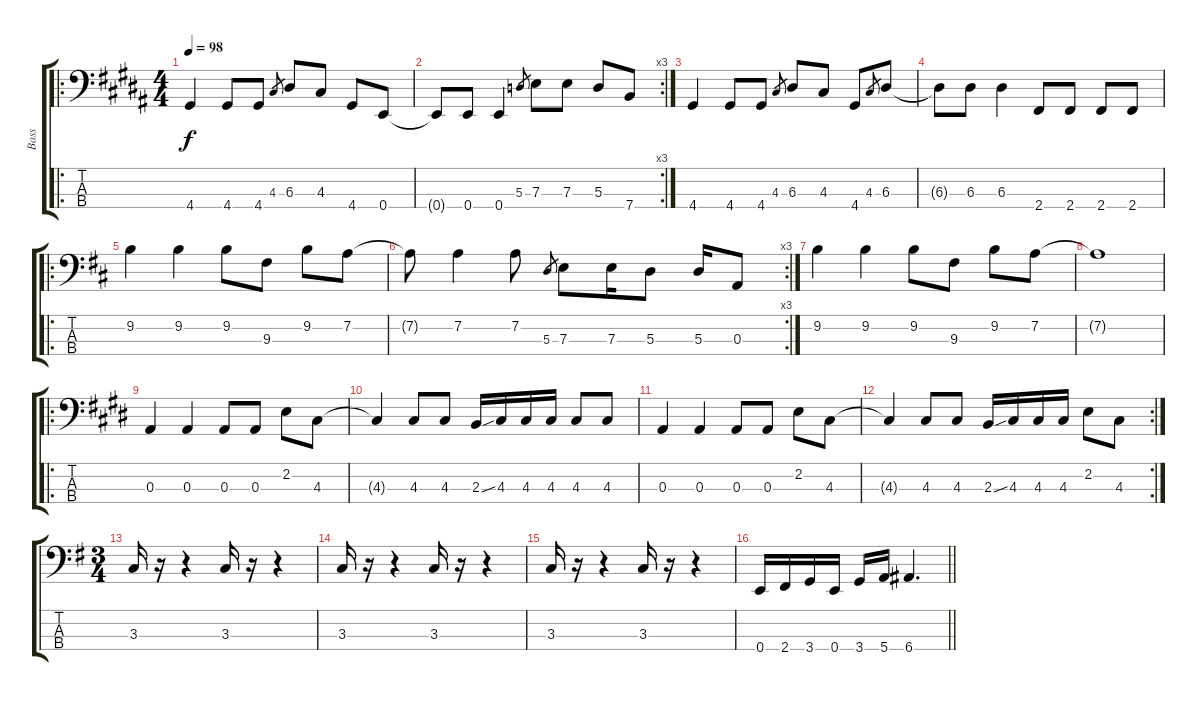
\track ("Bass" "Bass") {instrument electricbassfinger}
\staff {score tabs}
\tuning (G2 D2 A1 E1) {hide}
\ro
\ts (4 4)
\tempo 98
\clef f4
\ks g#minor
4.4.4{dy f} 4.4.8 4.4.8 4.3.8{gr} 6.3.8 4.3.8 4.4.8 0.4.8 |
\rc 3
0.4{t}.8 0.4.8 0.4.4 5.3.8{gr} 7.3.8 7.3.8 5.3.8 7.4.8 |
4.4.4 4.4.8 4.4.8 4.3.8{gr} 6.3.8 4.3.8 4.4.8 4.3.8{gr} 6.3.8 |
6.3{t}.8 6.3.8 6.3.4 2.4.8 2.4.8 2.4.8 2.4.8 |
\ro
\ks d
9.2.4 9.2.4 9.2.8 9.3.8 9.2.8 7.2.8 |
\rc 3
7.2{t}.8 7.2.4 7.2.8 5.3.8{gr} 7.3.8 7.3.16 5.3.8 5.3.16 0.3.8 |
9.2.4 9.2.4 9.2.8 9.3.8 9.2.8 7.2.8 |
7.2{t}.1 |
\ro
\ks c#minor
0.3.4 0.3.4 0.3.8 0.3.8 2.2.8 4.3.8 |
4.3{t}.4 4.3.8 4.3.8 2.3{ss}.16 4.3.16 4.3.16 4.3.16 4.3.8 4.3.8 |
0.3.4 0.3.4 0.3.8 0.3.8 2.2.8 4.3.8 |
\rc 2
4.3{t}.4 4.3.8 4.3.8 2.3{ss}.16 4.3.16 4.3.16 4.3.16 2.2.8 4.3.8 |
\ts (3 4)
\ks eminor
3.3.16 r.16 r.4 3.3.16 r.16 r.4 |
3.3.16 r.16 r.4 3.3.16 r.16 r.4 |
3.3.16 r.16 r.4 3.3.16 r.16 r.4 |
\barLineRight lightlight
0.4.16 2.4.16 3.4.16 0.4.16 3.4.16 5.4.16 6.4.4{d}
